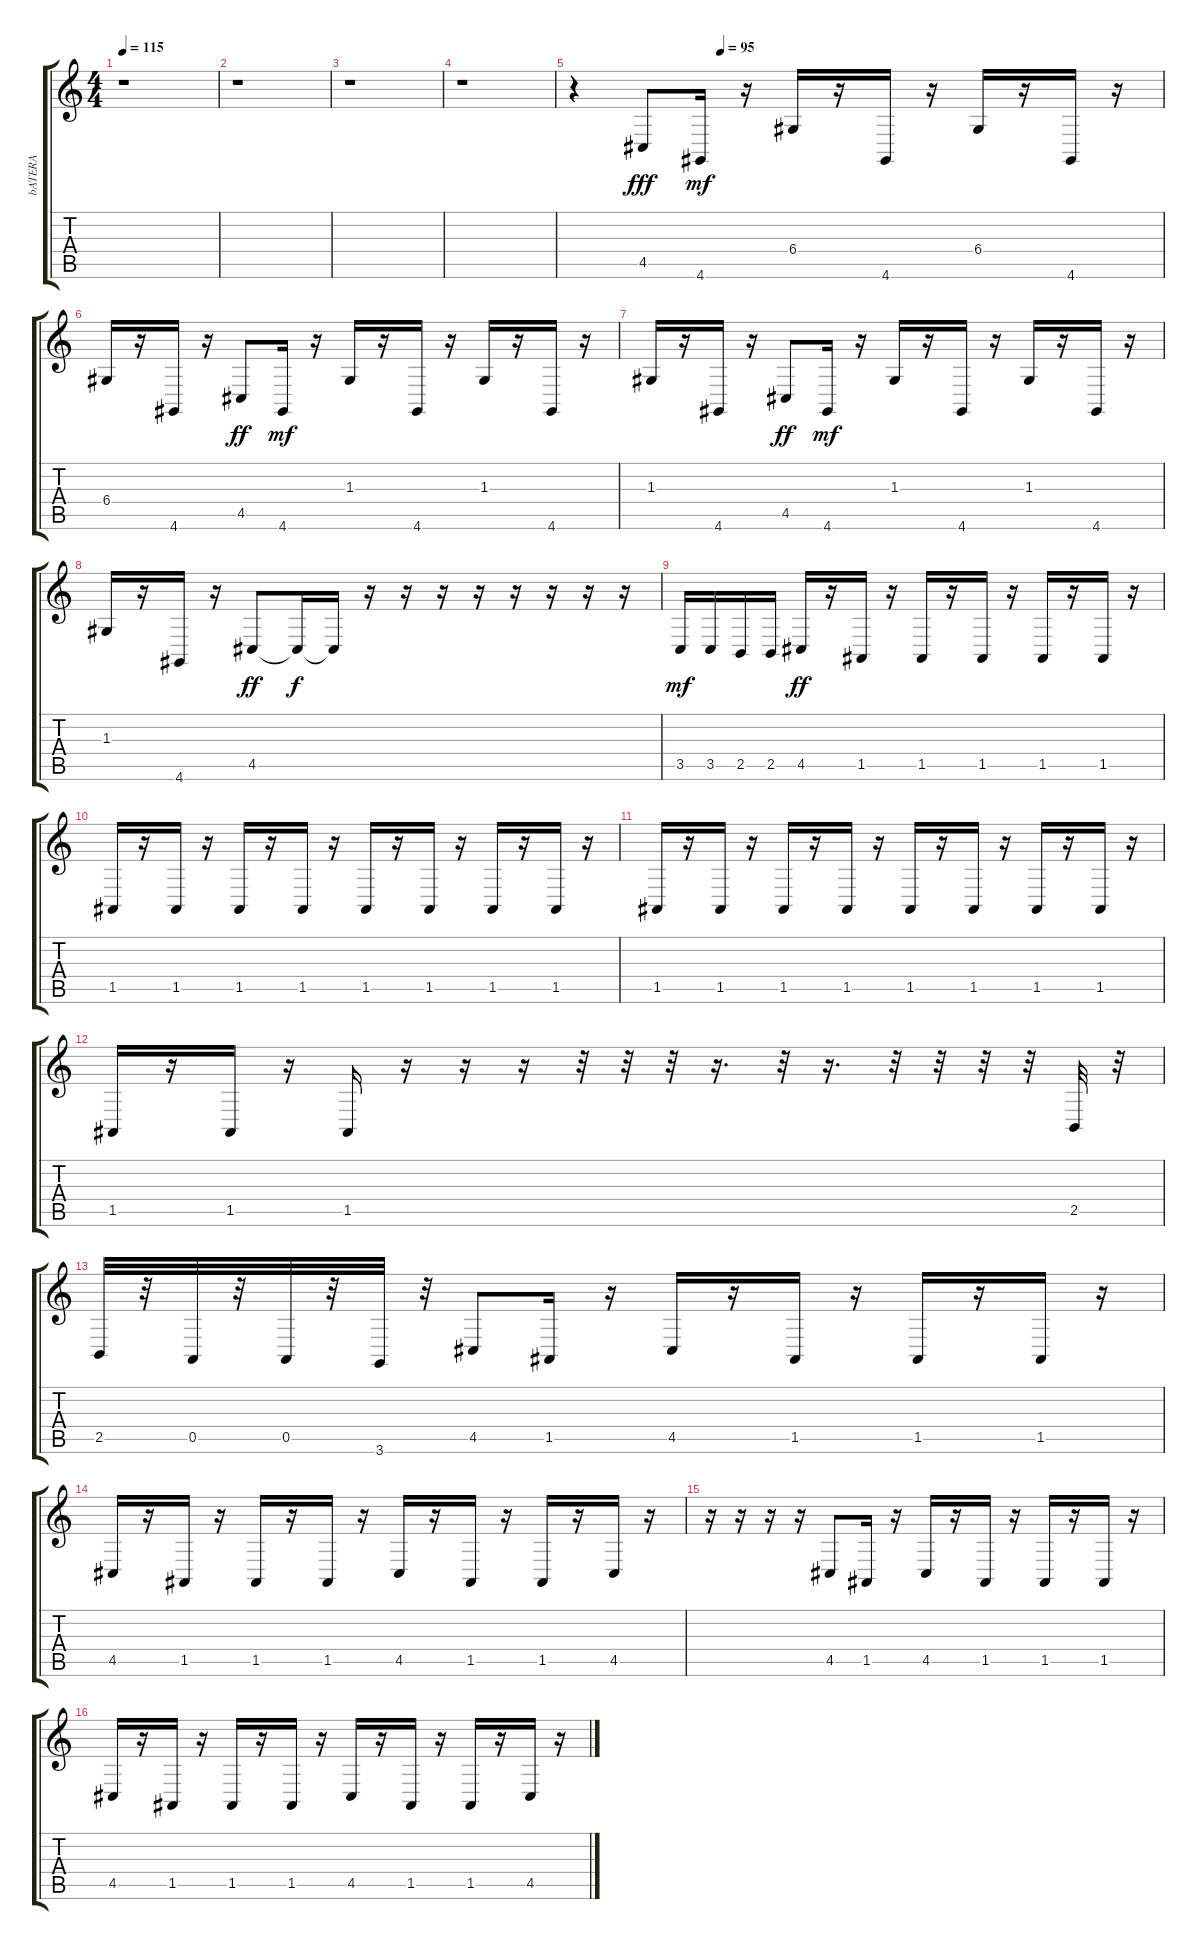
\track ("bATERA" "bATERA") {instrument acousticgrandpiano}
\staff {score tabs}
\tuning (E4 B3 G3 D3 A2 E2) {hide}
\ts (4 4)
\tempo 115
\clef g2
\ks c
r.1{dy fff instrument acousticgrandpiano} |
r.1 |
r.1 |
r.1 |
\tempo (95 0.25)
r.4 4.5.8 4.6.16{dy mf} r.16 6.4.16 r.16 4.6.16 r.16 6.4.16 r.16 4.6.16 r.16 |
6.4.16 r.16 4.6.16 r.16 4.5.8{dy ff} 4.6.16{dy mf} r.16 1.3.16 r.16 4.6.16 r.16 1.3.16 r.16 4.6.16 r.16 |
1.3.16 r.16 4.6.16 r.16 4.5.8{dy ff} 4.6.16{dy mf} r.16 1.3.16 r.16 4.6.16 r.16 1.3.16 r.16 4.6.16 r.16 |
1.3.16 r.16 4.6.16 r.16 4.5.8{dy ff} 4.5{t}.16{dy f} 4.5{t}.16 r.16 r.16 r.16 r.16 r.16 r.16 r.16 r.16 |
3.5.16{dy mf} 3.5.16 2.5.16 2.5.16 4.5.16{dy ff} r.16 1.5.16 r.16 1.5.16 r.16 1.5.16 r.16 1.5.16 r.16 1.5.16 r.16 |
1.5.16 r.16 1.5.16 r.16 1.5.16 r.16 1.5.16 r.16 1.5.16 r.16 1.5.16 r.16 1.5.16 r.16 1.5.16 r.16 |
1.5.16 r.16 1.5.16 r.16 1.5.16 r.16 1.5.16 r.16 1.5.16 r.16 1.5.16 r.16 1.5.16 r.16 1.5.16 r.16 |
1.5.16 r.16 1.5.16 r.16 1.5.16 r.16 r.16 r.16 r.32 r.32 r.32 r.16{d} r.32 r.16{d} r.32 r.32 r.32 r.32 2.5.32 r.32 |
2.5.32 r.32 0.5.32 r.32 0.5.32 r.32 3.6.32 r.32 4.5.8 1.5.16 r.16 4.5.16 r.16 1.5.16 r.16 1.5.16 r.16 1.5.16 r.16 |
4.5.16 r.16 1.5.16 r.16 1.5.16 r.16 1.5.16 r.16 4.5.16 r.16 1.5.16 r.16 1.5.16 r.16 4.5.16 r.16 |
r.16 r.16 r.16 r.16 4.5.8 1.5.16 r.16 4.5.16 r.16 1.5.16 r.16 1.5.16 r.16 1.5.16 r.16 |
4.5.16 r.16 1.5.16 r.16 1.5.16 r.16 1.5.16 r.16 4.5.16 r.16 1.5.16 r.16 1.5.16 r.16 4.5.16 r.16
